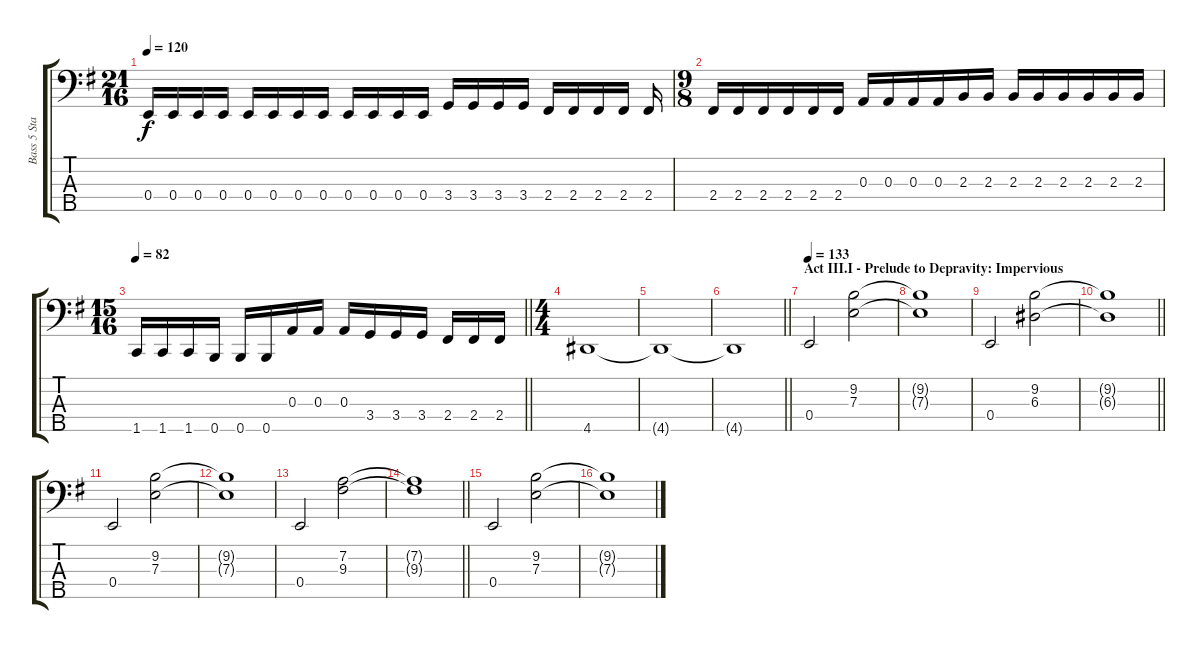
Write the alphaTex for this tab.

\track ("Bass 5 Standard" "Bass 5 Sta") {instrument electricbassfinger}
\staff {score tabs}
\tuning (G2 D2 A1 E1 B0) {hide}
\ts (21 16)
\tempo 120
\clef f4
\ks eminor
0.4.16{dy f} 0.4.16 0.4.16 0.4.16 0.4.16 0.4.16 0.4.16 0.4.16 0.4.16 0.4.16 0.4.16 0.4.16 3.4.16 3.4.16 3.4.16 3.4.16 2.4.16 2.4.16 2.4.16 2.4.16 2.4.16 |
\ts (9 8)
2.4.16 2.4.16 2.4.16 2.4.16 2.4.16 2.4.16 0.3.16 0.3.16 0.3.16 0.3.16 2.3.16 2.3.16 2.3.16 2.3.16 2.3.16 2.3.16 2.3.16 2.3.16 |
\ts (15 16)
\tempo 82
\barLineRight lightlight
1.5.16 1.5.16 1.5.16 0.5.16 0.5.16 0.5.16 0.3.16 0.3.16 0.3.16 3.4.16 3.4.16 3.4.16 2.4.16 2.4.16 2.4.16 |
\ts (4 4)
4.5.1{volume 3} |
4.5{t}.1 |
\barLineRight lightlight
4.5{t}.1{volume 16} |
\section ("" "Act III.I - Prelude to Depravity: Impervious")
\tempo 133
0.4.2 (9.2 7.3).2 |
(9.2{t} 7.3{t}).1 |
0.4.2 (9.2 6.3).2 |
\barLineRight lightlight
(9.2{t} 6.3{t}).1 |
0.4.2 (9.2 7.3).2 |
(9.2{t} 7.3{t}).1 |
0.4.2 (7.2 9.3).2 |
\barLineRight lightlight
(7.2{t} 9.3{t}).1 |
0.4.2 (9.2 7.3).2 |
(9.2{t} 7.3{t}).1
